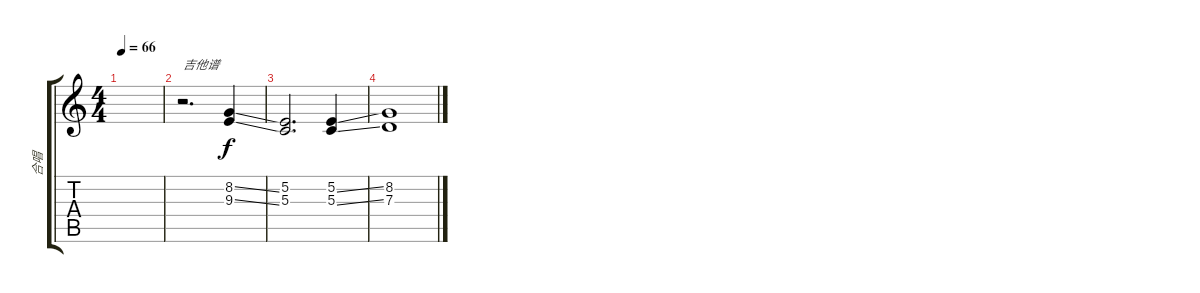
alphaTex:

\track ("合唱" "合唱") {instrument violin}
\staff {score tabs}
\tuning (E4 B3 G3 D3 A2 E2) {hide}
\ts (4 4)
\tempo 66
\clef g2
\ks c
|
r.2{d txt "吉他谱"} (8.2{ss} 9.3{ss}).4 |
(5.2 5.3).2{d} (5.2{ss} 5.3{ss}).4 |
(8.2 7.3).1
